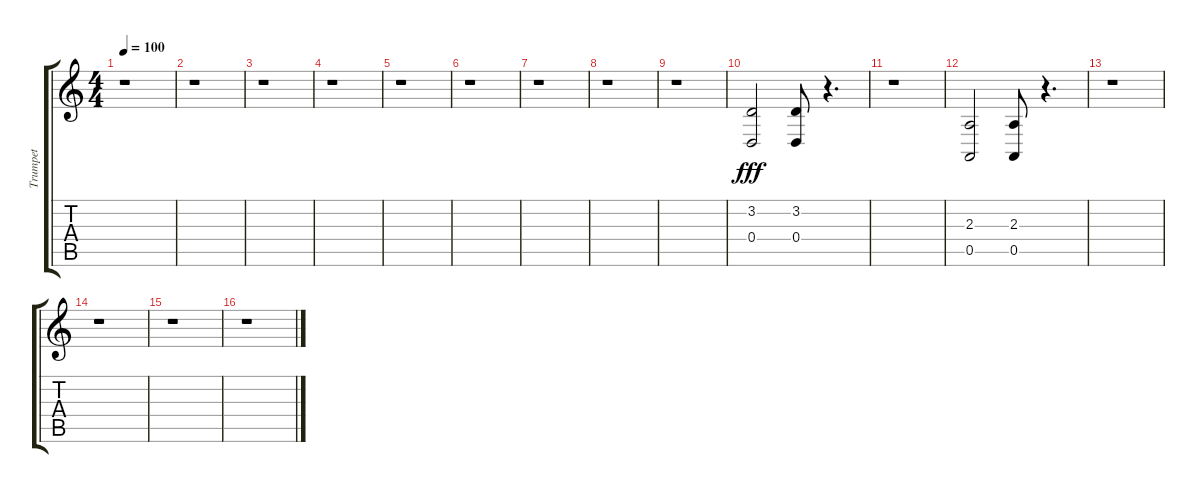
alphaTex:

\track ("Trumpet" "Trumpet") {instrument trumpet}
\staff {score tabs}
\tuning (E4 B3 G3 D3 A2 E2) {hide}
\ts (4 4)
\tempo 100
\clef g2
\ks c
r.1{dy fff} |
r.1 |
r.1 |
r.1 |
r.1 |
r.1 |
r.1 |
r.1 |
r.1 |
(3.2 0.4).2 (3.2 0.4).8 r.4{d} |
r.1 |
(2.3 0.5).2 (2.3 0.5).8 r.4{d} |
r.1 |
r.1 |
r.1 |
r.1
